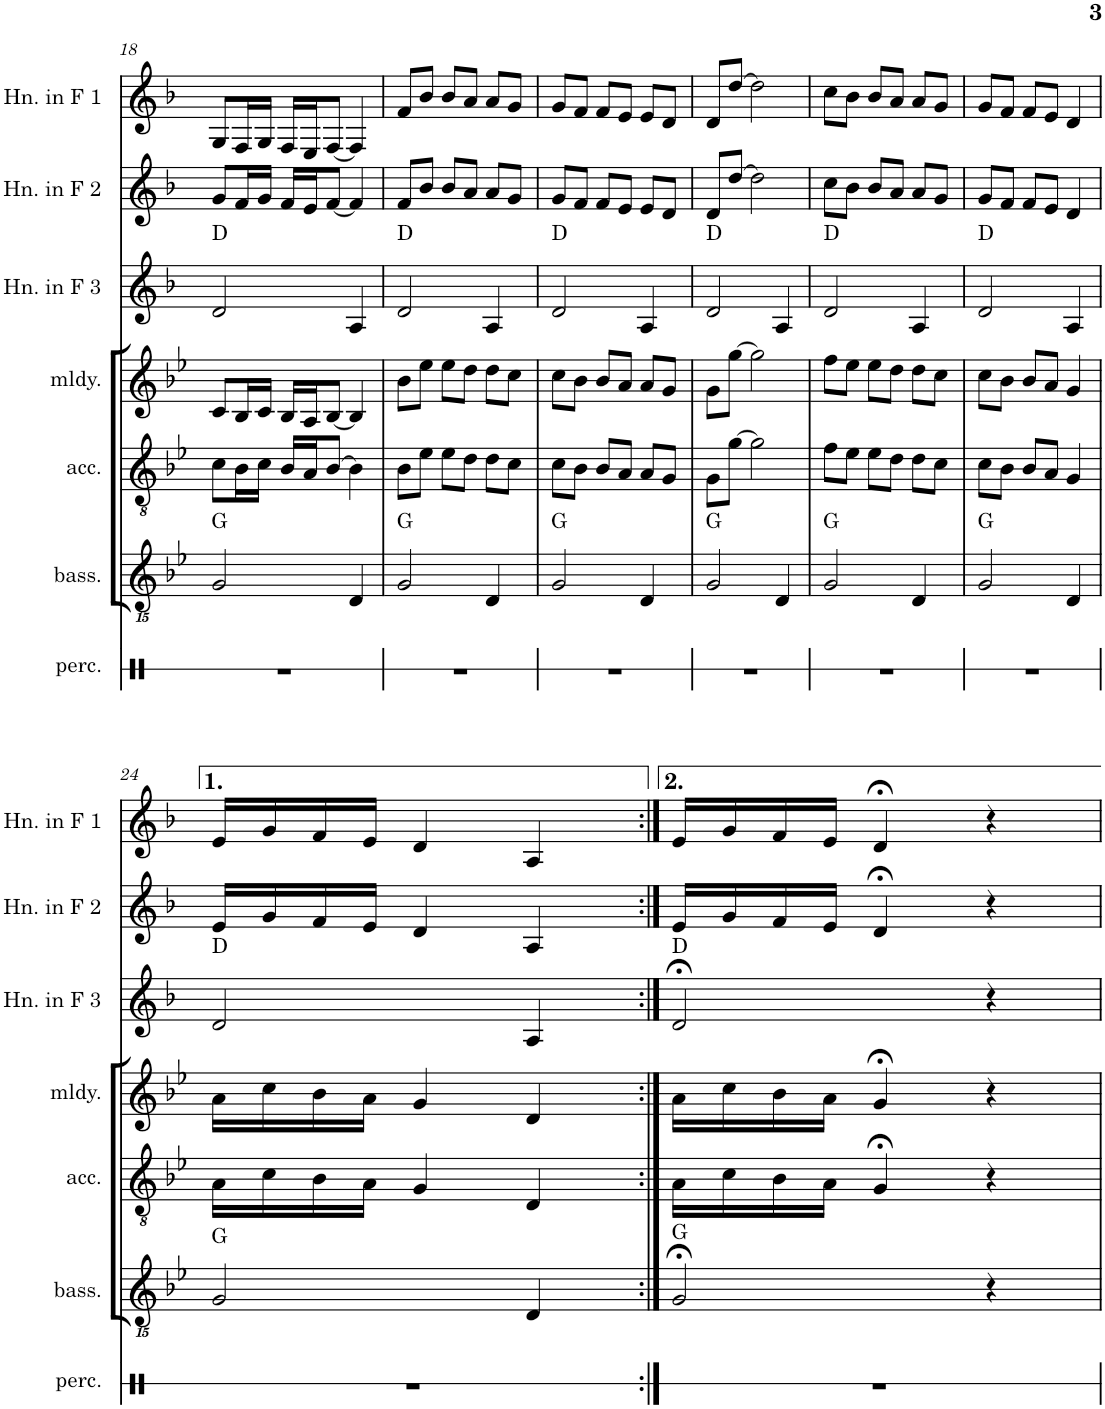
**kern	**kern	**harte	**kern	**kern	**kern	**harte	**kern	**kern
*part7	*part6	*part6	*part5	*part4	*part3	*part3	*part2	*part1
*staff7	*staff6	*	*staff5	*staff4	*staff3	*	*staff2	*staff1
*I"Percussion	*I"Bass (C)	*	*I"Accompaniment (C)	*I"Melody (C)	*I"Bass (F)	*	*I"Accompaniment (F)	*I"Melody (F)
*I'perc.	*I'bass.	*	*I'acc.	*I'mldy.	*	*	*	*
!!LO:PB:g=z
*clefX	*clefGvv2	*	*clefGv2	*clefG2	*clefG2	*	*clefG2	*clefG2
*	*	*	*	*Trd1c2	*Trd4c7	*	*Trd4c7	*Trd4c7
*k[]	*k[b-e-]	*	*k[b-e-]	*k[b-e-]	*k[b-]	*	*k[b-]	*k[b-]
*M3/4	*M3/4	*	*M3/4	*M3/4	*M3/4	*	*M3/4	*M3/4
=18	=18	=18	=18	=18	=18	=18	=18	=18
2.r	2GG/	G:maj	8c\L	8c/L	2d/	D:maj	8g/L	8G/L
.	.	.	16B-\L	16B-/L	.	.	16f/L	16F/L
.	.	.	16c\JJ	16c/JJ	.	.	16g/JJ	16G/JJ
.	.	.	16B-/LL	16B-/LL	.	.	16f/LL	16F/LL
.	.	.	16A/J	16A/J	.	.	16e/J	16E/J
.	.	.	[8B-/J	[8B-/J	.	.	[8f/J	[8F/J
.	4DD/	.	4B-\]	4B-/]	4A/	.	4f/]	4F/]
=19	=19	=19	=19	=19	=19	=19	=19	=19
2.r	2GG/	G:maj	8B-\L	8b-\L	2d/	D:maj	8f/L	8f/L
.	.	.	8e-\J	8ee-\J	.	.	8b-/J	8b-/J
.	.	.	8e-\L	8ee-\L	.	.	8b-/L	8b-/L
.	.	.	8d\J	8dd\J	.	.	8a/J	8a/J
.	4DD/	.	8d\L	8dd\L	4A/	.	8a/L	8a/L
.	.	.	8c\J	8cc\J	.	.	8g/J	8g/J
=20	=20	=20	=20	=20	=20	=20	=20	=20
2.r	2GG/	G:maj	8c\L	8cc\L	2d/	D:maj	8g/L	8g/L
.	.	.	8B-\J	8b-\J	.	.	8f/J	8f/J
.	.	.	8B-/L	8b-/L	.	.	8f/L	8f/L
.	.	.	8A/J	8a/J	.	.	8e/J	8e/J
.	4DD/	.	8A/L	8a/L	4A/	.	8e/L	8e/L
.	.	.	8G/J	8g/J	.	.	8d/J	8d/J
=21	=21	=21	=21	=21	=21	=21	=21	=21
2.r	2GG/	G:maj	8G\L	8g\L	2d/	D:maj	8d/L	8d/L
.	.	.	[8g\J	[8gg\J	.	.	[8dd/J	[8dd/J
.	.	.	2g\]	2gg\]	.	.	2dd\]	2dd\]
.	4DD/	.	.	.	4A/	.	.	.
=22	=22	=22	=22	=22	=22	=22	=22	=22
2.r	2GG/	G:maj	8f\L	8ff\L	2d/	D:maj	8cc\L	8cc\L
.	.	.	8e-\J	8ee-\J	.	.	8b-\J	8b-\J
.	.	.	8e-\L	8ee-\L	.	.	8b-/L	8b-/L
.	.	.	8d\J	8dd\J	.	.	8a/J	8a/J
.	4DD/	.	8d\L	8dd\L	4A/	.	8a/L	8a/L
.	.	.	8c\J	8cc\J	.	.	8g/J	8g/J
=23	=23	=23	=23	=23	=23	=23	=23	=23
2.r	2GG/	G:maj	8c\L	8cc\L	2d/	D:maj	8g/L	8g/L
.	.	.	8B-\J	8b-\J	.	.	8f/J	8f/J
.	.	.	8B-/L	8b-/L	.	.	8f/L	8f/L
.	.	.	8A/J	8a/J	.	.	8e/J	8e/J
.	4DD/	.	4G/	4g/	4A/	.	4d/	4d/
!!LO:LB:g=z
=24	=24	=24	=24	=24	=24	=24	=24	=24
2.r	2GG/	G:maj	16A\LL	16a\LL	2d/	D:maj	16e/LL	16e/LL
.	.	.	16c\	16cc\	.	.	16g/	16g/
.	.	.	16B-\	16b-\	.	.	16f/	16f/
.	.	.	16A\JJ	16a\JJ	.	.	16e/JJ	16e/JJ
.	.	.	4G/	4g/	.	.	4d/	4d/
.	4DD/	.	4D/	4d/	4A/	.	4A/	4A/
=25:|!	=25:|!	=25:|!	=25:|!	=25:|!	=25:|!	=25:|!	=25:|!	=25:|!
2.r	2GG;</	G:maj	16A\LL	16a\LL	2d;</	D:maj	16e/LL	16e/LL
.	.	.	16c\	16cc\	.	.	16g/	16g/
.	.	.	16B-\	16b-\	.	.	16f/	16f/
.	.	.	16A\JJ	16a\JJ	.	.	16e/JJ	16e/JJ
.	.	.	4G;</	4g;</	.	.	4d;</	4d;</
.	4r	.	4r	4r	4r	.	4r	4r
=	=	=	=	=	=	=	=	=
*-	*-	*-	*-	*-	*-	*-	*-	*-
